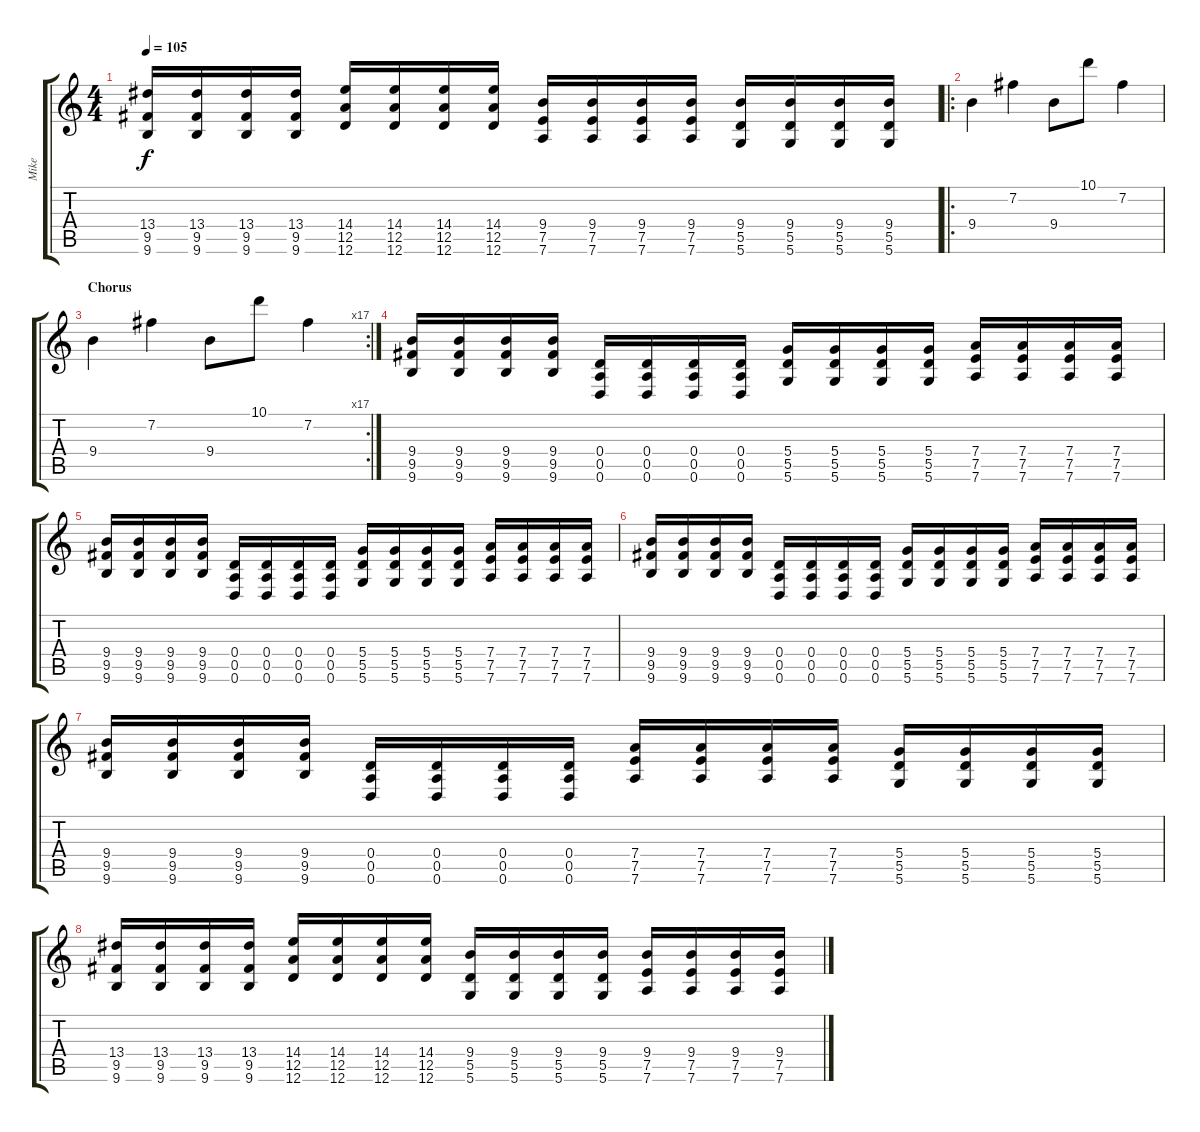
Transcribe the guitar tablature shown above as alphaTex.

\track ("Mike" "Mike") {instrument electricguitarclean}
\staff {score tabs}
\tuning (E4 B3 G3 D3 A2 D2) {hide}
\ts (4 4)
\tempo 105
\clef g2
\ks c
(13.4 9.5 9.6).16{dy f} (13.4 9.5 9.6).16 (13.4 9.5 9.6).16 (13.4 9.5 9.6).16 (14.4 12.5 12.6).16 (14.4 12.5 12.6).16 (14.4 12.5 12.6).16 (14.4 12.5 12.6).16 (9.4 7.5 7.6).16 (9.4 7.5 7.6).16 (9.4 7.5 7.6).16 (9.4 7.5 7.6).16 (9.4 5.5 5.6).16 (9.4 5.5 5.6).16 (9.4 5.5 5.6).16 (9.4 5.5 5.6).16 |
\ro
9.4.4 7.2.4 9.4.8 10.1.8 7.2.4 |
\rc 17
\section ("" "Chorus")
9.4.4 7.2.4 9.4.8 10.1.8 7.2.4 |
(9.4 9.5 9.6).16 (9.4 9.5 9.6).16 (9.4 9.5 9.6).16 (9.4 9.5 9.6).16 (0.4 0.5 0.6).16 (0.4 0.5 0.6).16 (0.4 0.5 0.6).16 (0.4 0.5 0.6).16 (5.4 5.5 5.6).16 (5.4 5.5 5.6).16 (5.4 5.5 5.6).16 (5.4 5.5 5.6).16 (7.4 7.5 7.6).16 (7.4 7.5 7.6).16 (7.4 7.5 7.6).16 (7.4 7.5 7.6).16 |
(9.4 9.5 9.6).16 (9.4 9.5 9.6).16 (9.4 9.5 9.6).16 (9.4 9.5 9.6).16 (0.4 0.5 0.6).16 (0.4 0.5 0.6).16 (0.4 0.5 0.6).16 (0.4 0.5 0.6).16 (5.4 5.5 5.6).16 (5.4 5.5 5.6).16 (5.4 5.5 5.6).16 (5.4 5.5 5.6).16 (7.4 7.5 7.6).16 (7.4 7.5 7.6).16 (7.4 7.5 7.6).16 (7.4 7.5 7.6).16 |
(9.4 9.5 9.6).16 (9.4 9.5 9.6).16 (9.4 9.5 9.6).16 (9.4 9.5 9.6).16 (0.4 0.5 0.6).16 (0.4 0.5 0.6).16 (0.4 0.5 0.6).16 (0.4 0.5 0.6).16 (5.4 5.5 5.6).16 (5.4 5.5 5.6).16 (5.4 5.5 5.6).16 (5.4 5.5 5.6).16 (7.4 7.5 7.6).16 (7.4 7.5 7.6).16 (7.4 7.5 7.6).16 (7.4 7.5 7.6).16 |
(9.4 9.5 9.6).16 (9.4 9.5 9.6).16 (9.4 9.5 9.6).16 (9.4 9.5 9.6).16 (0.4 0.5 0.6).16 (0.4 0.5 0.6).16 (0.4 0.5 0.6).16 (0.4 0.5 0.6).16 (7.4 7.5 7.6).16 (7.4 7.5 7.6).16 (7.4 7.5 7.6).16 (7.4 7.5 7.6).16 (5.4 5.5 5.6).16 (5.4 5.5 5.6).16 (5.4 5.5 5.6).16 (5.4 5.5 5.6).16 |
(13.4 9.5 9.6).16 (13.4 9.5 9.6).16 (13.4 9.5 9.6).16 (13.4 9.5 9.6).16 (14.4 12.5 12.6).16 (14.4 12.5 12.6).16 (14.4 12.5 12.6).16 (14.4 12.5 12.6).16 (9.4 5.5 5.6).16 (9.4 5.5 5.6).16 (9.4 5.5 5.6).16 (9.4 5.5 5.6).16 (9.4 7.5 7.6).16 (9.4 7.5 7.6).16 (9.4 7.5 7.6).16 (9.4 7.5 7.6).16
